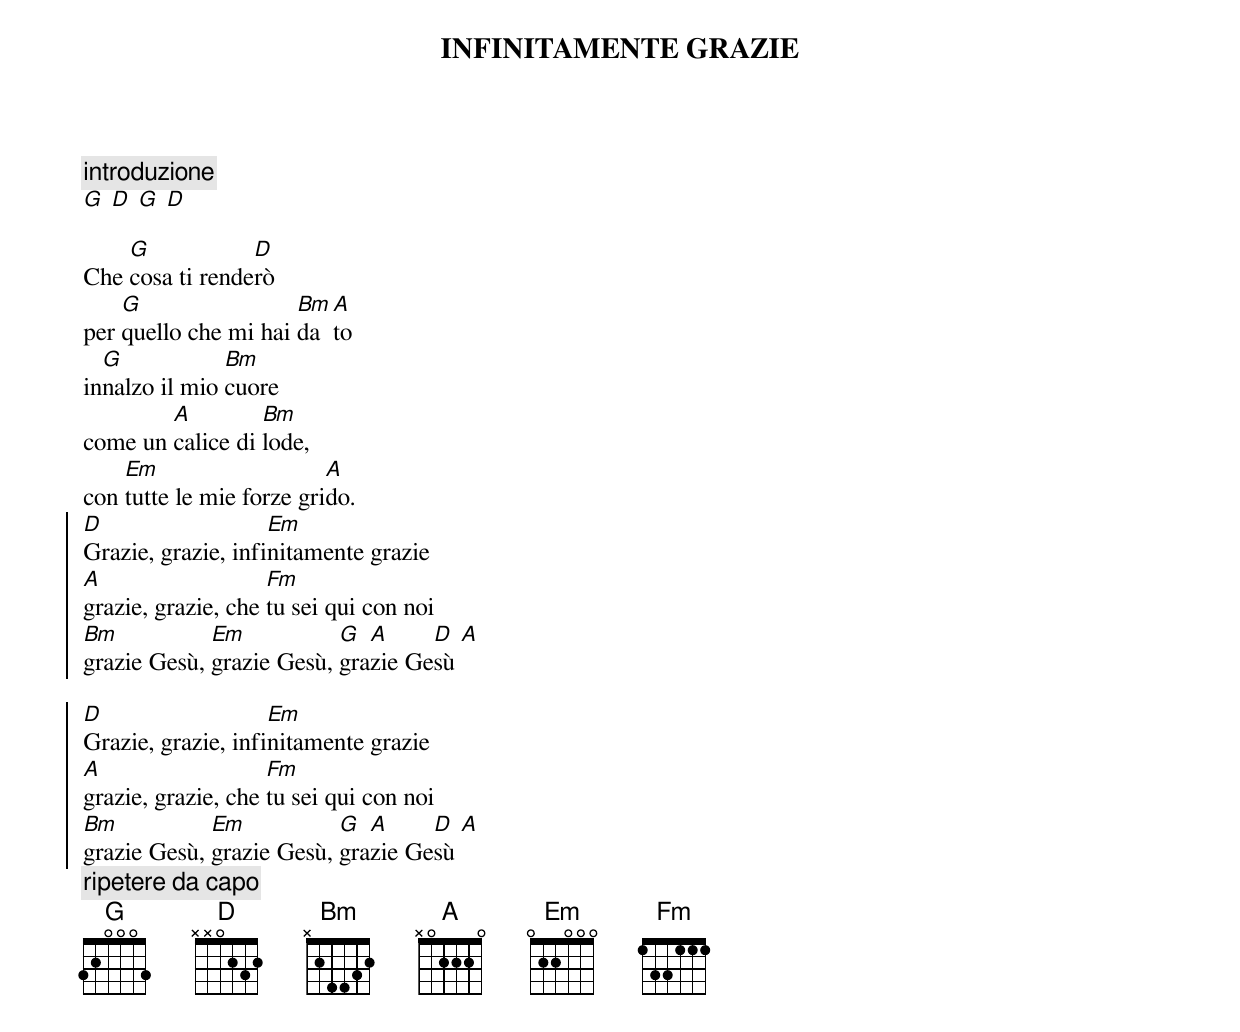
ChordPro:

{title:INFINITAMENTE GRAZIE}


{c:introduzione}
[G] [D] [G] [D]

Che [G]cosa ti rende[D]rò
per [G]quello che mi hai [Bm]da[A]to
in[G]nalzo il mio [Bm]cuore
come un [A]calice di [Bm]lode,
con [Em]tutte le mie forze gri[A]do.
{soc}
[D]Grazie, grazie, infi[Em]nitamente grazie
[A]grazie, grazie, che [Fm]tu sei qui con noi
[Bm]grazie Gesù, [Em]grazie Gesù, [G]gra[A]zie Ge[D]sù [A]

[D]Grazie, grazie, infi[Em]nitamente grazie
[A]grazie, grazie, che [Fm]tu sei qui con noi
[Bm]grazie Gesù, [Em]grazie Gesù, [G]gra[A]zie Ge[D]sù [A]
{eoc}
{c:ripetere da capo}
